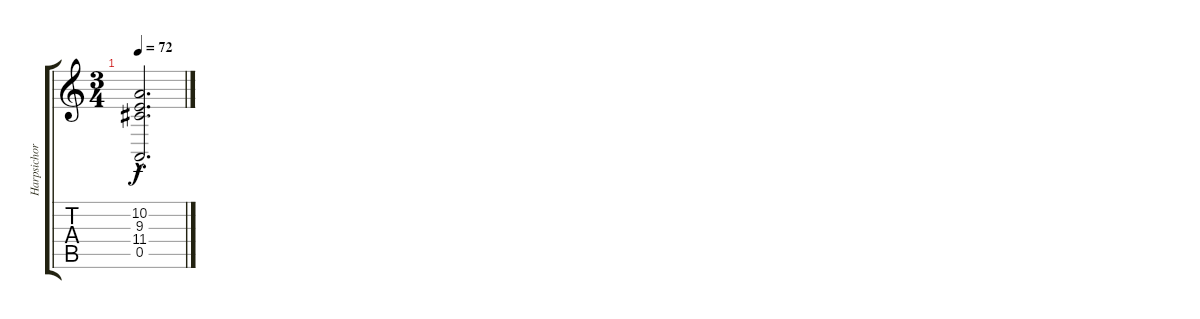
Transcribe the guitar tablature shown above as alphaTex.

\track ("Harpsichord" "Harpsichor") {instrument harpsichord}
\staff {score tabs}
\tuning (E4 B3 G3 D3 A2 E2) {hide}
\ts (3 4)
\tempo 72
\clef g2
\ks c
(10.2{hac} 9.3{hac} 11.4{hac} 0.5{hac}).2{d dy f}
